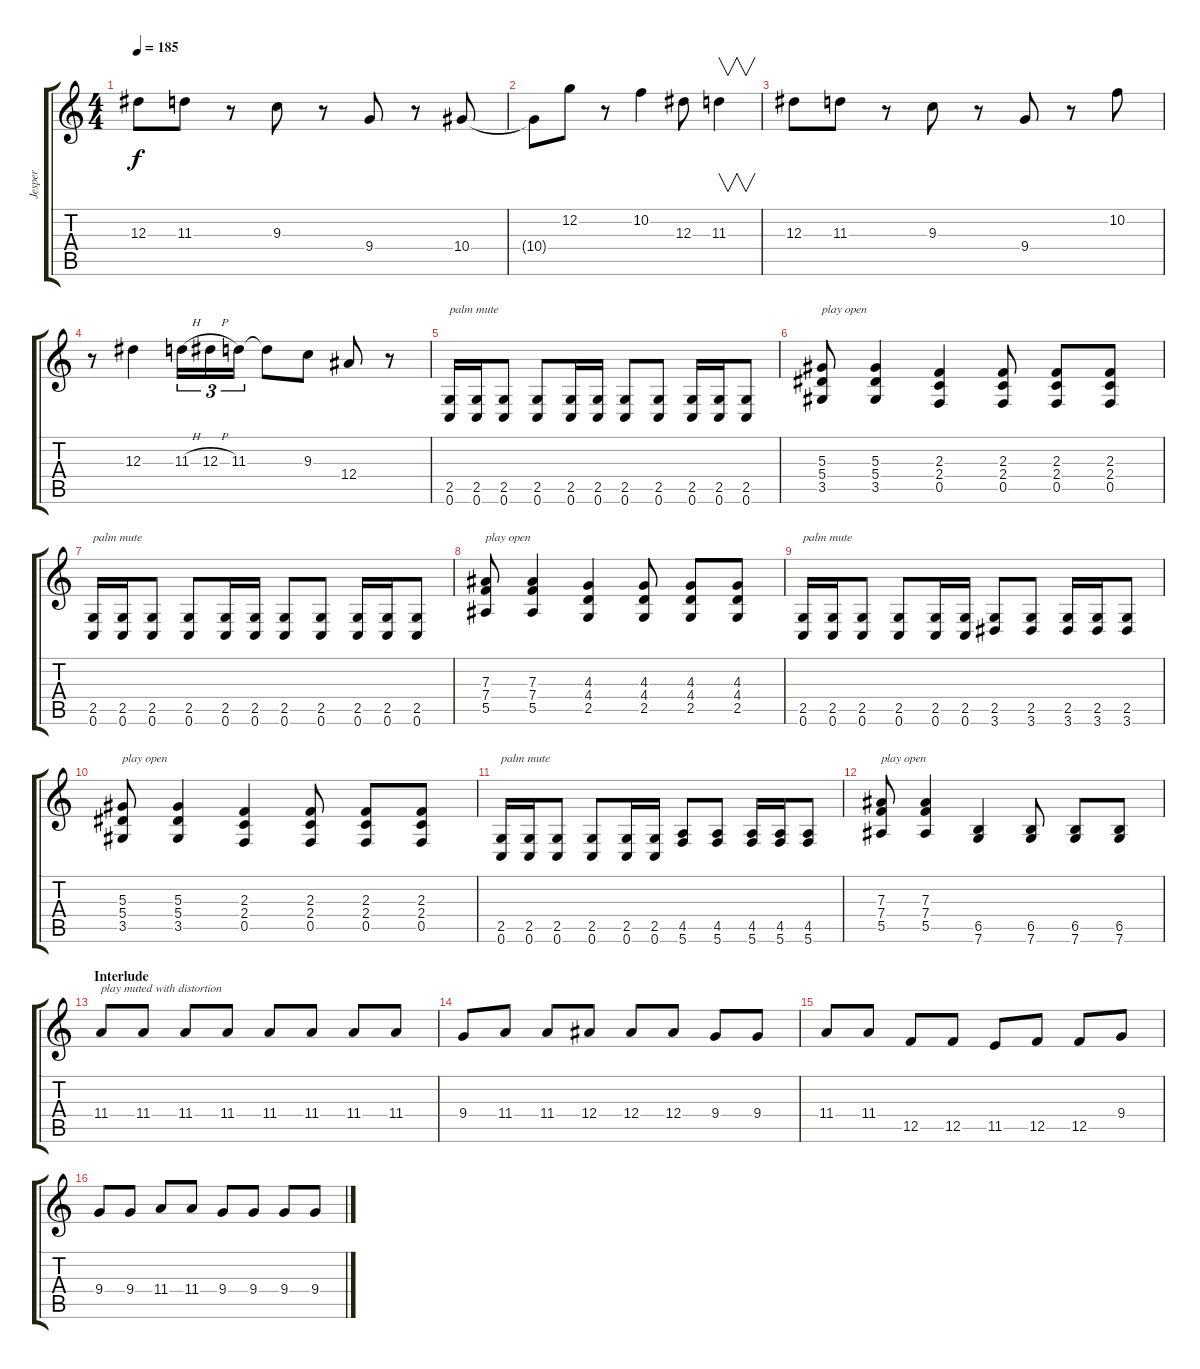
\track ("Jesper" "Jesper") {instrument distortionguitar}
\staff {score tabs}
\tuning (C4 G3 Eb3 Bb2 F2 C2) {hide}
\ts (4 4)
\tempo 185
\clef g2
\ks c
12.3.8{dy f} 11.3.8 r.8 9.3.8 r.8 9.4.8 r.8 10.4.8 |
10.4{t}.8 12.2.8 r.8 10.2.4 12.3.8 11.3.4{v} |
12.3.8 11.3.8 r.8 9.3.8 r.8 9.4.8 r.8 10.2.8 |
r.8 12.3.4 11.3{h}.16{tu (3 2)} 12.3{h}.16{tu (3 2)} 11.3.16{tu (3 2)} 11.3{t}.8 9.3.8 12.4.8 r.8 |
(2.5 0.6).16{txt "palm mute" volume 14 instrument distortionguitar} (2.5 0.6).16 (2.5 0.6).8 (2.5 0.6).8 (2.5 0.6).16 (2.5 0.6).16 (2.5 0.6).8 (2.5 0.6).8 (2.5 0.6).16 (2.5 0.6).16 (2.5 0.6).8 |
(5.3 5.4 3.5).8{txt "play open"} (5.3 5.4 3.5).4 (2.3 2.4 0.5).4 (2.3 2.4 0.5).8 (2.3 2.4 0.5).8 (2.3 2.4 0.5).8 |
(2.5 0.6).16{txt "palm mute"} (2.5 0.6).16 (2.5 0.6).8 (2.5 0.6).8 (2.5 0.6).16 (2.5 0.6).16 (2.5 0.6).8 (2.5 0.6).8 (2.5 0.6).16 (2.5 0.6).16 (2.5 0.6).8 |
(7.3 7.4 5.5).8{txt "play open"} (7.3 7.4 5.5).4 (4.3 4.4 2.5).4 (4.3 4.4 2.5).8 (4.3 4.4 2.5).8 (4.3 4.4 2.5).8 |
(2.5 0.6).16{txt "palm mute"} (2.5 0.6).16 (2.5 0.6).8 (2.5 0.6).8 (2.5 0.6).16 (2.5 0.6).16 (2.5 3.6).8 (2.5 3.6).8 (2.5 3.6).16 (2.5 3.6).16 (2.5 3.6).8 |
(5.3 5.4 3.5).8{txt "play open"} (5.3 5.4 3.5).4 (2.3 2.4 0.5).4 (2.3 2.4 0.5).8 (2.3 2.4 0.5).8 (2.3 2.4 0.5).8 |
(2.5 0.6).16{txt "palm mute"} (2.5 0.6).16 (2.5 0.6).8 (2.5 0.6).8 (2.5 0.6).16 (2.5 0.6).16 (4.5 5.6).8 (4.5 5.6).8 (4.5 5.6).16 (4.5 5.6).16 (4.5 5.6).8 |
(7.3 7.4 5.5).8{txt "play open"} (7.3 7.4 5.5).4 (6.5 7.6).4 (6.5 7.6).8 (6.5 7.6).8 (6.5 7.6).8 |
\section ("" "Interlude")
11.4.8{txt "play muted with distortion" volume 9 instrument electricguitarmuted} 11.4.8 11.4.8 11.4.8 11.4.8 11.4.8 11.4.8 11.4.8 |
9.4.8 11.4.8 11.4.8 12.4.8 12.4.8 12.4.8 9.4.8 9.4.8 |
11.4.8 11.4.8 12.5.8 12.5.8 11.5.8 12.5.8 12.5.8 9.4.8 |
9.4.8 9.4.8 11.4.8 11.4.8 9.4.8 9.4.8 9.4.8 9.4.8
